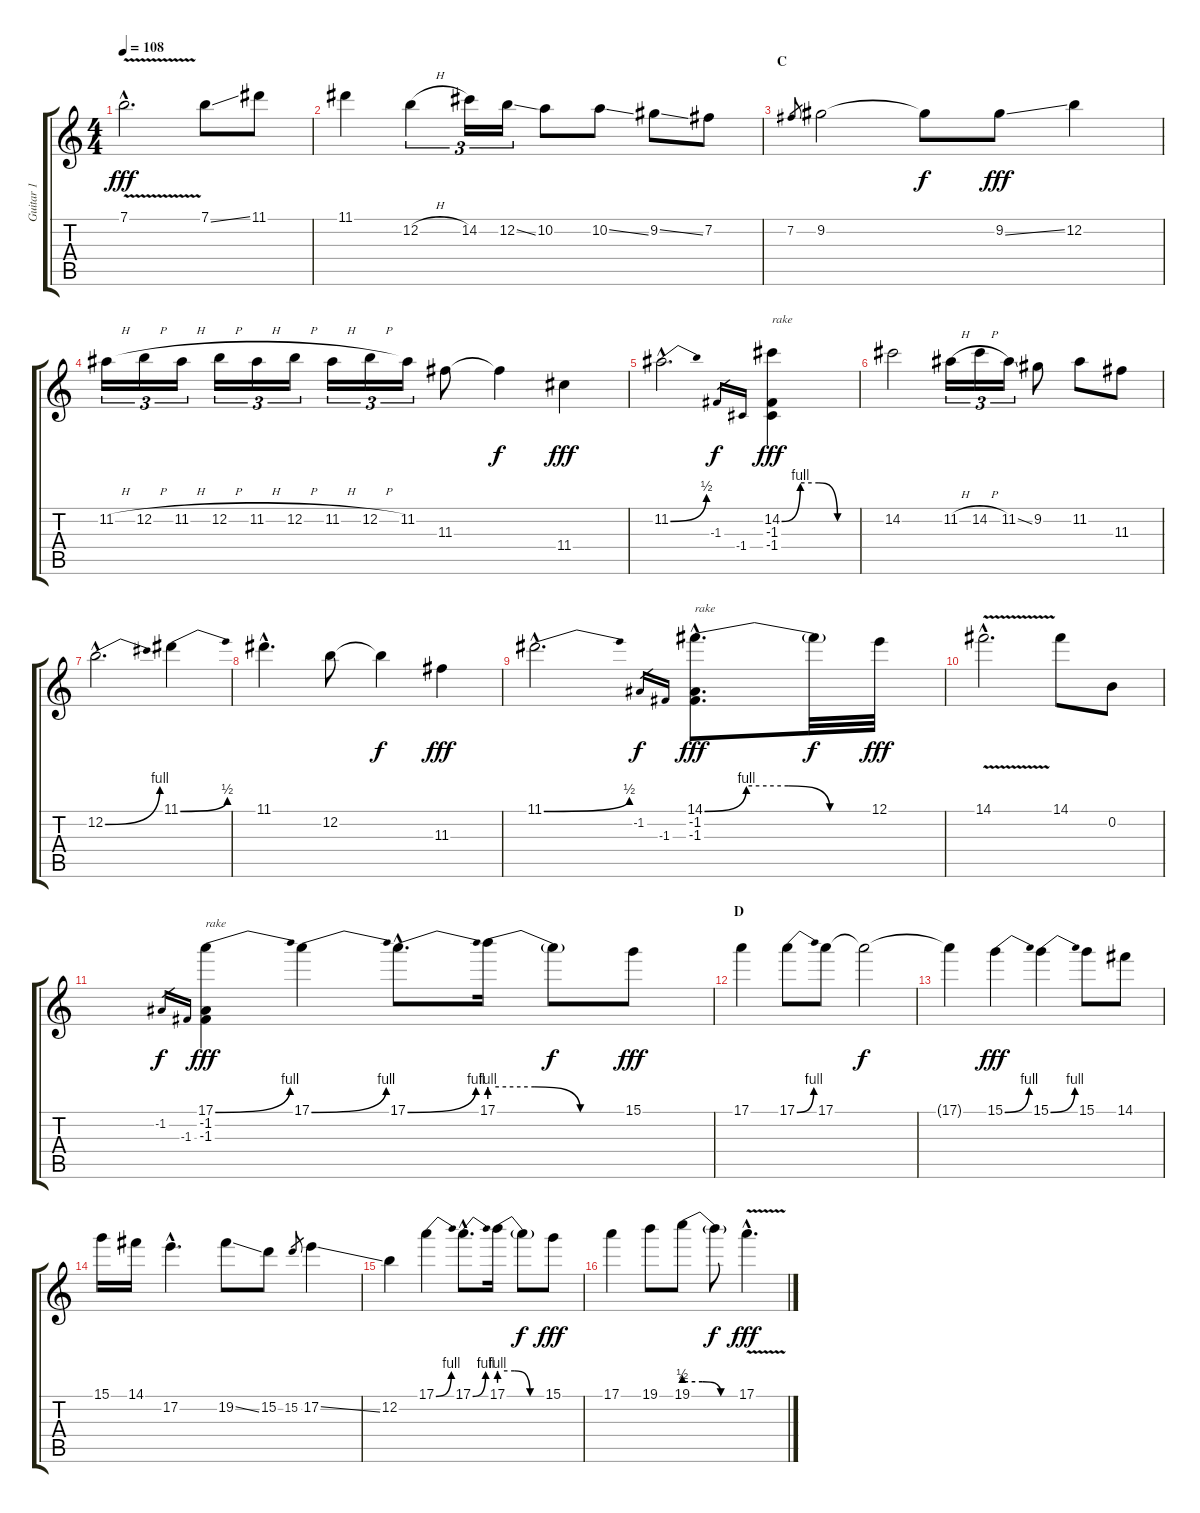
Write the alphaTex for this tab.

\track ("Guitar 1" "Guitar 1") {instrument distortionguitar}
\staff {score tabs}
\tuning (E4 B3 G3 D3 A2 E2) {hide}
\ts (4 4)
\tempo 108
\clef g2
\ks c
7.1{v hac}.2{d dy fff} 7.1{ss}.8 11.1.8 |
11.1.4 12.2{h}.4{tu (3 2)} 14.2.16{tu (3 2)} 12.2{ss}.16{tu (3 2)} 10.2.8 10.2{ss}.8 9.2{ss}.8 7.2.8 |
\section ("" "C")
7.2.8{gr} 9.2.2 9.2{t}.8{dy f} 9.2{ss}.8{dy fff} 12.2.4 |
11.2{h}.16{tu (3 2)} 12.2{h}.16{tu (3 2)} 11.2{h}.16{tu (3 2)} 12.2{h}.16{tu (3 2)} 11.2{h}.16{tu (3 2)} 12.2{h}.16{tu (3 2)} 11.2{h}.16{tu (3 2)} 12.2{h}.16{tu (3 2)} 11.2.16{tu (3 2)} 11.3.8 11.3{t}.4{dy f} 11.4.4{dy fff} |
11.2{be (bend 0 0 60 2) hac}.2{d} -1.3.16{gr dy f} -1.4.16{gr} (14.2{be (custom 0 0 15 4 30 4 45 0 60 0)} -1.3 -1.4).4{txt "rake" dy fff} |
14.2.2 11.2{h}.16{tu (3 2)} 14.2{h}.16{tu (3 2)} 11.2{ss}.16{tu (3 2)} 9.2.8 11.2.8 11.3.8 |
12.2{be (bend 0 0 60 4) hac}.2{d} 11.1{be (bend 0 0 60 2)}.4 |
11.1{hac}.4{d} 12.2.8 12.2{t}.4{dy f} 11.3.4{dy fff} |
11.1{be (bend 0 0 60 2) hac}.2{d} -1.2.16{gr dy f} -1.3.16{gr} (14.1{be (custom 0 0 15 4 30 4 45 0 60 0) hac} -1.2{hac} -1.3{hac}).8{d txt "rake" dy fff} 14.1{t}.32{dy f} 12.1.32{dy fff} |
14.1{v hac}.2{d} 14.1.8 0.2.8 |
-1.2.16{gr dy f} -1.3.16{gr} (17.1{be (bend 0 0 60 4)} -1.2 -1.3).4{txt "rake" dy fff} 17.1{be (bend 0 0 60 4)}.4 17.1{be (bend 0 0 60 4) hac}.8{d} 17.1{be (custom 0 4 20 4 40 0 60 0)}.16 17.1{t}.8{dy f} 15.1.8{dy fff} |
\section ("" "D")
17.1.4 17.1{be (bend 0 0 60 4)}.8 17.1.8 17.1{t}.2{dy f} |
17.1{t}.4 15.1{be (bend 0 0 60 4)}.4{dy fff} 15.1{be (bend 0 0 60 4)}.4 15.1.8 14.1.8 |
15.1.16 14.1.16 17.2{hac}.4{d} 19.2{ss}.8 15.2.8 15.2.8{gr} 17.2{ss}.4 |
12.2.4 17.1{be (bend 0 0 60 4)}.4 17.1{be (bend 0 0 60 4) hac}.8{d} 17.1{be (custom 0 4 20 4 40 0 60 0)}.16 17.1{t}.8{dy f} 15.1.8{dy fff} |
17.1.4 19.1.8 19.1{be (custom 0 2 20 2 40 0 60 0)}.8 19.1{t}.8{dy f} 17.1{v hac}.4{d dy fff}
